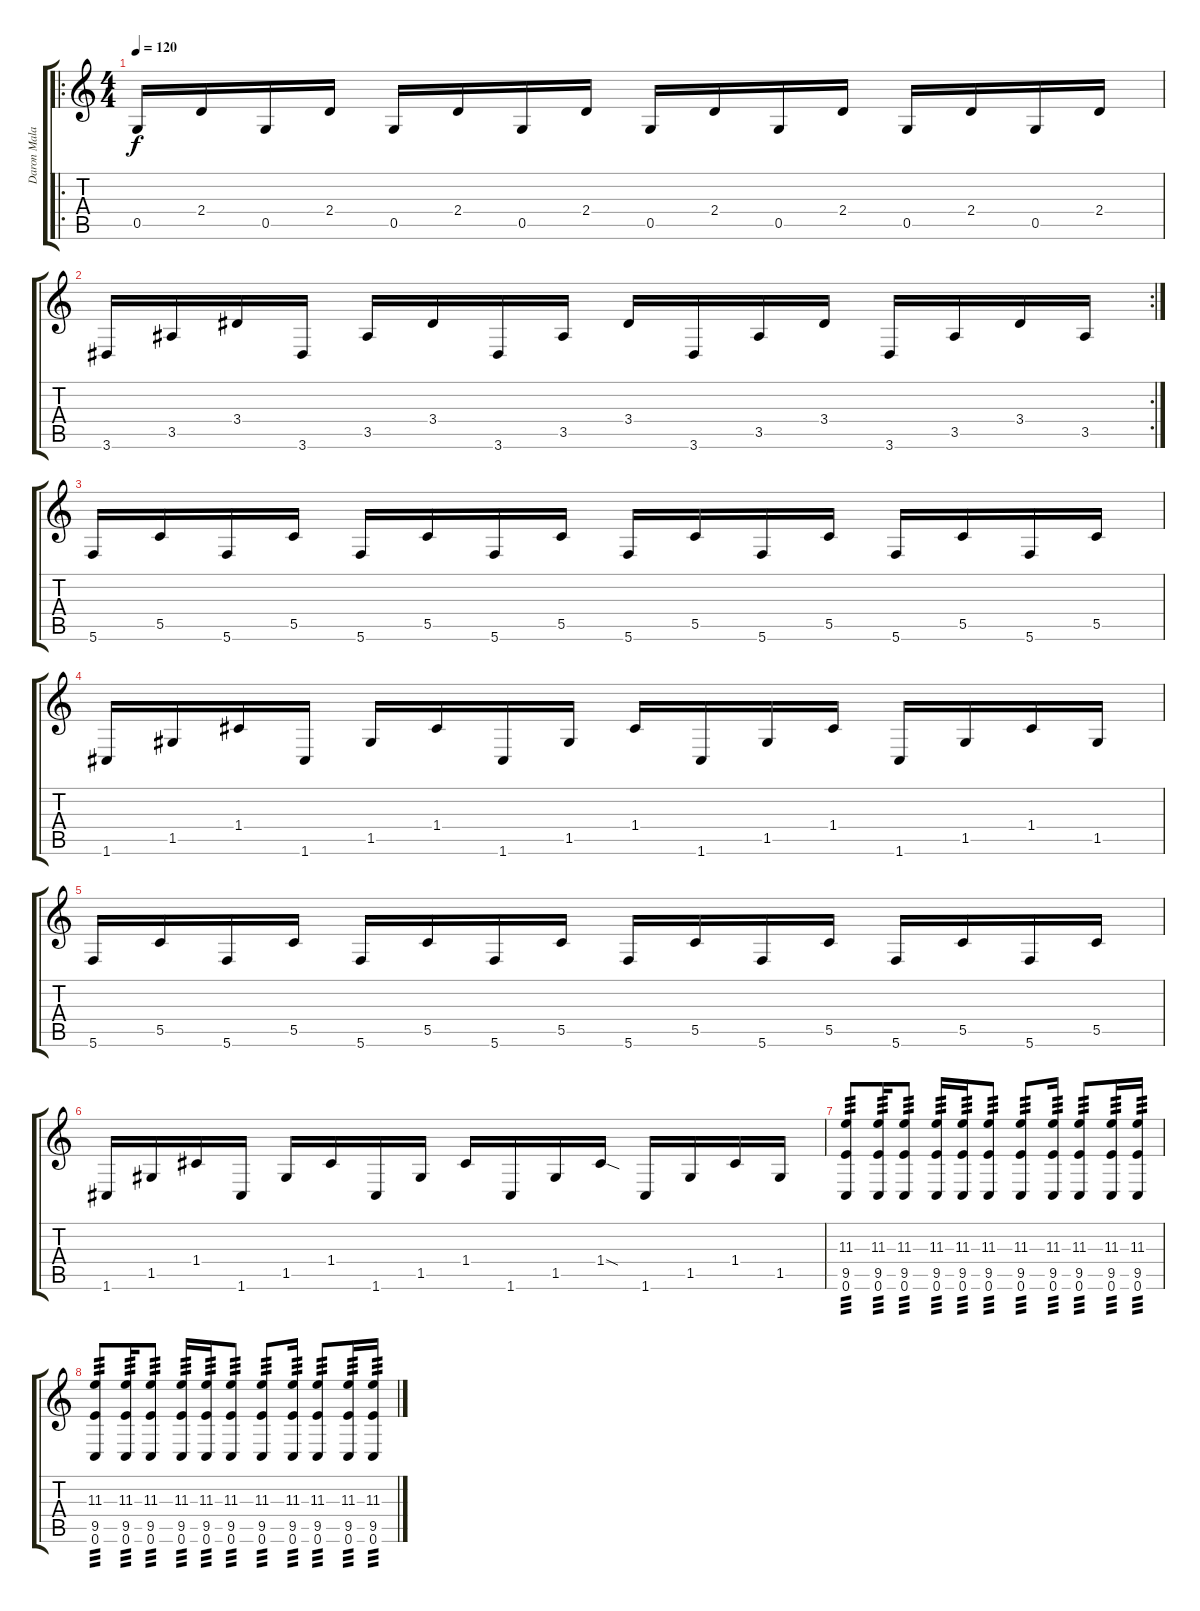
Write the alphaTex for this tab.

\track ("Daron Malakian" "Daron Mala") {instrument distortionguitar}
\staff {score tabs}
\tuning (D4 A3 F3 C3 G2 C2) {hide}
\ro
\ts (4 4)
\tempo 120
\clef g2
\ks c
0.5.16{dy f} 2.4.16 0.5.16 2.4.16 0.5.16 2.4.16 0.5.16 2.4.16 0.5.16 2.4.16 0.5.16 2.4.16 0.5.16 2.4.16 0.5.16 2.4.16 |
\rc 2
3.6.16 3.5.16 3.4.16 3.6.16 3.5.16 3.4.16 3.6.16 3.5.16 3.4.16 3.6.16 3.5.16 3.4.16 3.6.16 3.5.16 3.4.16 3.5.16 |
5.6.16 5.5.16 5.6.16 5.5.16 5.6.16 5.5.16 5.6.16 5.5.16 5.6.16 5.5.16 5.6.16 5.5.16 5.6.16 5.5.16 5.6.16 5.5.16 |
1.6.16 1.5.16 1.4.16 1.6.16 1.5.16 1.4.16 1.6.16 1.5.16 1.4.16 1.6.16 1.5.16 1.4.16 1.6.16 1.5.16 1.4.16 1.5.16 |
5.6.16 5.5.16 5.6.16 5.5.16 5.6.16 5.5.16 5.6.16 5.5.16 5.6.16 5.5.16 5.6.16 5.5.16 5.6.16 5.5.16 5.6.16 5.5.16 |
1.6.16 1.5.16 1.4.16 1.6.16 1.5.16 1.4.16 1.6.16 1.5.16 1.4.16 1.6.16 1.5.16 1.4{sod}.16 1.6.16 1.5.16 1.4.16 1.5.16 |
(11.3 9.5 0.6).8{tp 3} (11.3 9.5 0.6).16{tp 3} (11.3 9.5 0.6).8{tp 3} (11.3 9.5 0.6).16{tp 3} (11.3 9.5 0.6).16{tp 3} (11.3 9.5 0.6).8{tp 3} (11.3 9.5 0.6).8{tp 3} (11.3 9.5 0.6).16{tp 3} (11.3 9.5 0.6).8{tp 3} (11.3 9.5 0.6).16{tp 3} (11.3 9.5 0.6).16{tp 3} |
(11.3 9.5 0.6).8{tp 3} (11.3 9.5 0.6).16{tp 3} (11.3 9.5 0.6).8{tp 3} (11.3 9.5 0.6).16{tp 3} (11.3 9.5 0.6).16{tp 3} (11.3 9.5 0.6).8{tp 3} (11.3 9.5 0.6).8{tp 3} (11.3 9.5 0.6).16{tp 3} (11.3 9.5 0.6).8{tp 3} (11.3 9.5 0.6).16{tp 3} (11.3 9.5 0.6).16{tp 3}
